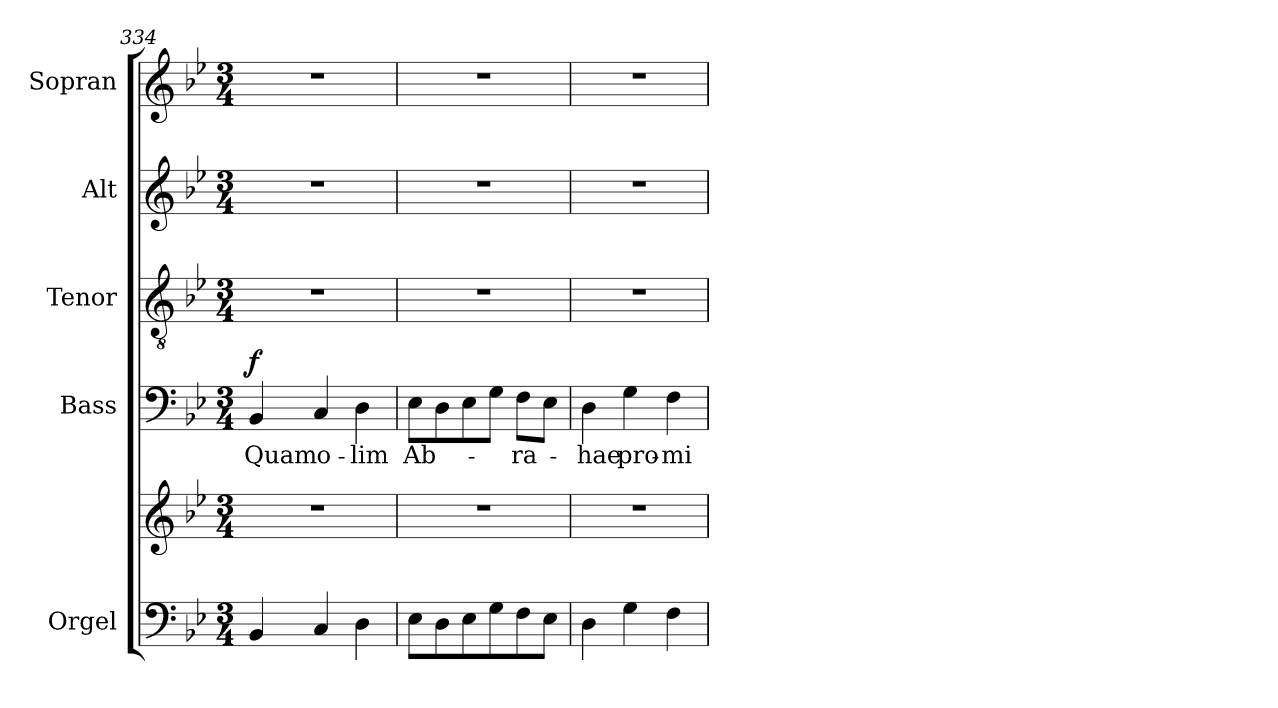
**kern	**kern	**kern	**text	**dynam	**kern	**kern	**kern
*part5	*part5	*part4	*part4	*part4	*part3	*part2	*part1
*staff6	*staff5	*staff4	*staff4	*staff4	*staff3	*staff2	*staff1
*I"Orgel	*	*I"Bass	*	*	*I"Tenor	*I"Alt	*I"Sopran
*I'Org.	*	*I'B.	*	*	*I'T.	*I'A.	*I'S.
*clefF4	*clefG2	*clefF4	*	*	*clefGv2	*clefG2	*clefG2
*k[b-e-]	*k[b-e-]	*k[b-e-]	*	*	*k[b-e-]	*k[b-e-]	*k[b-e-]
*B-:	*B-:	*B-:	*	*	*B-:	*B-:	*B-:
*M3/4	*M3/4	*M3/4	*	*	*M3/4	*M3/4	*M3/4
=334	=334	=334	=334	=334	=334	=334	=334
!	!	!	!LO:LY:b	!LO:DY:a	!	!	!
4BB-/	2.r	4BB-/	Quam	f	2.r	2.r	2.r
!	!	!	!LO:LY:b	!	!	!	!
4C/	.	4C/	o-	.	.	.	.
!	!	!	!LO:LY:b	!	!	!	!
4D\	.	4D\	-lim	.	.	.	.
=335	=335	=335	=335	=335	=335	=335	=335
!	!	!	!LO:LY:b	!	!	!	!
8E-\L	2.r	8E-\L	Ab-	.	2.r	2.r	2.r
8D\	.	8D\	.	.	.	.	.
8E-\	.	8E-\	.	.	.	.	.
8G\	.	8G\J	.	.	.	.	.
!	!	!	!LO:LY:b	!	!	!	!
8F\	.	8F\L	-ra-	.	.	.	.
8E-\J	.	8E-\J	.	.	.	.	.
=336	=336	=336	=336	=336	=336	=336	=336
!	!	!	!LO:LY:b	!	!	!	!
4D\	2.r	4D\	-hae	.	2.r	2.r	2.r
!	!	!	!LO:LY:b	!	!	!	!
4G\	.	4G\	pro-	.	.	.	.
!	!	!	!LO:LY:b	!	!	!	!
4F\	.	4F\	-mi-	.	.	.	.
=	=	=	=	=	=	=	=
*-	*-	*-	*-	*-	*-	*-	*-
